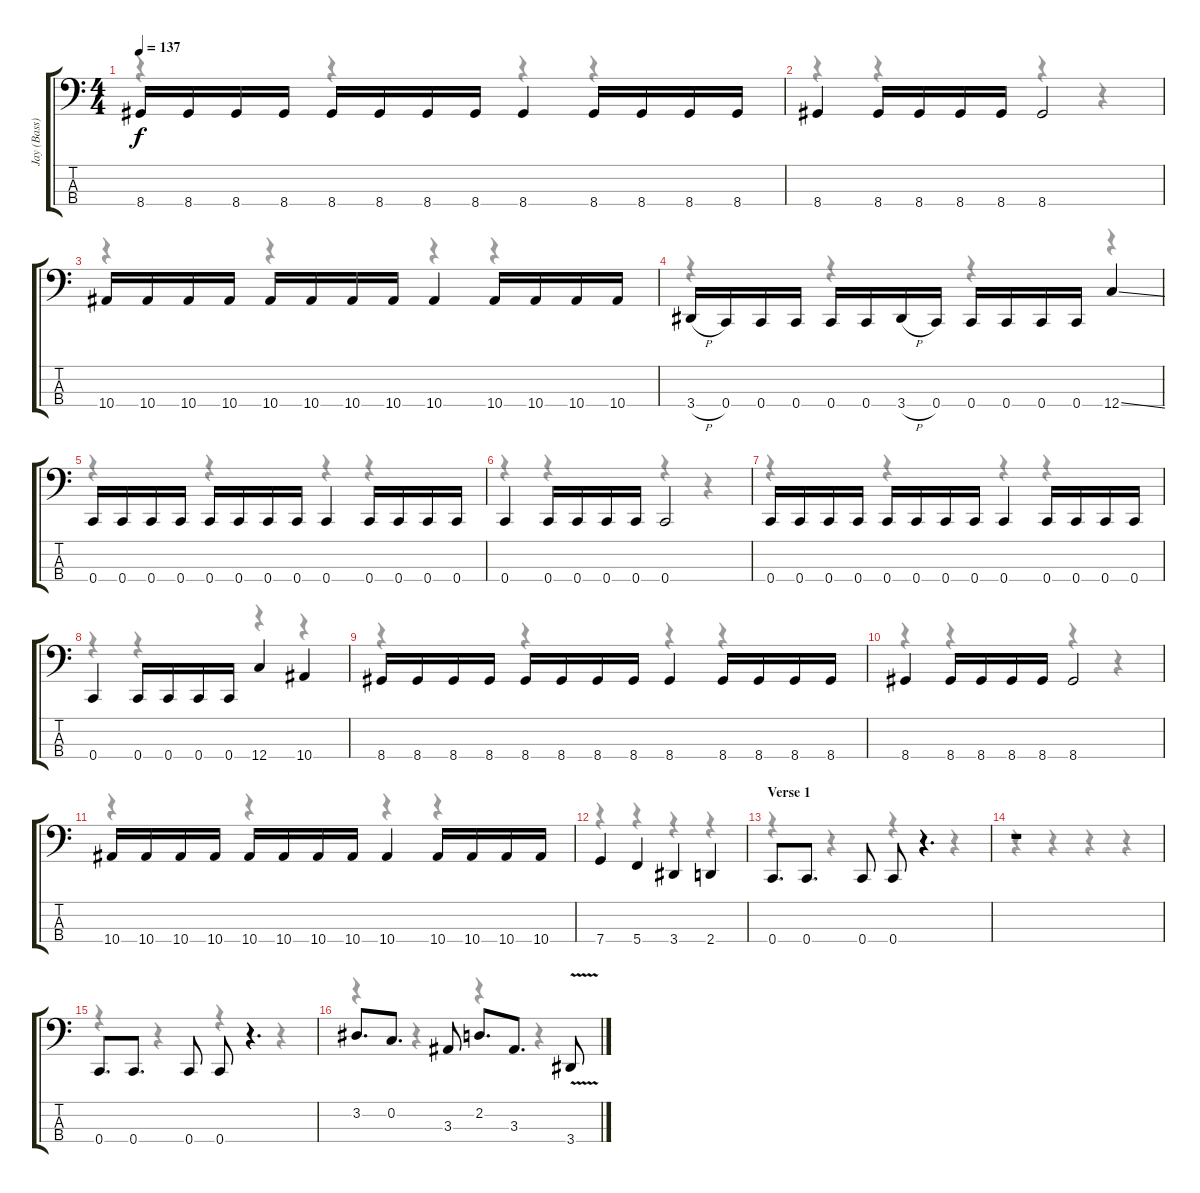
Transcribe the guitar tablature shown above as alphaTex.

\track ("Jay (Bass)" "Jay (Bass)") {instrument electricbasspick}
\staff {score tabs}
\tuning (F2 C2 G1 C1) {hide}
\voice
\ts (4 4)
\tempo 137
\clef f4
\ks c
8.4.16{dy f} 8.4.16 8.4.16 8.4.16 8.4.16 8.4.16 8.4.16 8.4.16 8.4.4 8.4.16 8.4.16 8.4.16 8.4.16 |
8.4.4 8.4.16 8.4.16 8.4.16 8.4.16 8.4.2 |
10.4.16 10.4.16 10.4.16 10.4.16 10.4.16 10.4.16 10.4.16 10.4.16 10.4.4 10.4.16 10.4.16 10.4.16 10.4.16 |
3.4{h}.16 0.4.16 0.4.16 0.4.16 0.4.16 0.4.16 3.4{h}.16 0.4.16 0.4.16 0.4.16 0.4.16 0.4.16 12.4{ss}.4 |
0.4.16 0.4.16 0.4.16 0.4.16 0.4.16 0.4.16 0.4.16 0.4.16 0.4.4 0.4.16 0.4.16 0.4.16 0.4.16 |
0.4.4 0.4.16 0.4.16 0.4.16 0.4.16 0.4.2 |
0.4.16 0.4.16 0.4.16 0.4.16 0.4.16 0.4.16 0.4.16 0.4.16 0.4.4 0.4.16 0.4.16 0.4.16 0.4.16 |
0.4.4 0.4.16 0.4.16 0.4.16 0.4.16 12.4.4 10.4.4 |
8.4.16 8.4.16 8.4.16 8.4.16 8.4.16 8.4.16 8.4.16 8.4.16 8.4.4 8.4.16 8.4.16 8.4.16 8.4.16 |
8.4.4 8.4.16 8.4.16 8.4.16 8.4.16 8.4.2 |
10.4.16 10.4.16 10.4.16 10.4.16 10.4.16 10.4.16 10.4.16 10.4.16 10.4.4 10.4.16 10.4.16 10.4.16 10.4.16 |
7.4.4 5.4.4 3.4.4 2.4.4 |
\section ("" "Verse 1")
0.4.8{d} 0.4.8{d} 0.4.8 0.4.8 r.4{d} |
r.1 |
0.4.8{d} 0.4.8{d} 0.4.8 0.4.8 r.4{d} |
3.2.8{d} 0.2.8{d} 3.3.8 2.2.8{d} 3.3.8{d} 3.4{v}.8
\voice
\clef f4
\ottava regular
\simile none
\ks c
r.4{dy f} r.4 r.4 r.4 |
r.4 r.4 r.4 r.4 |
r.4 r.4 r.4 r.4 |
r.4 r.4 r.4 r.4 |
r.4 r.4 r.4 r.4 |
r.4 r.4 r.4 r.4 |
r.4 r.4 r.4 r.4 |
r.4 r.4 r.4 r.4 |
r.4 r.4 r.4 r.4 |
r.4 r.4 r.4 r.4 |
r.4 r.4 r.4 r.4 |
r.4 r.4 r.4 r.4 |
r.4 r.4 r.4 r.4 |
r.4 r.4 r.4 r.4 |
r.4 r.4 r.4 r.4 |
r.4 r.4 r.4 r.4
